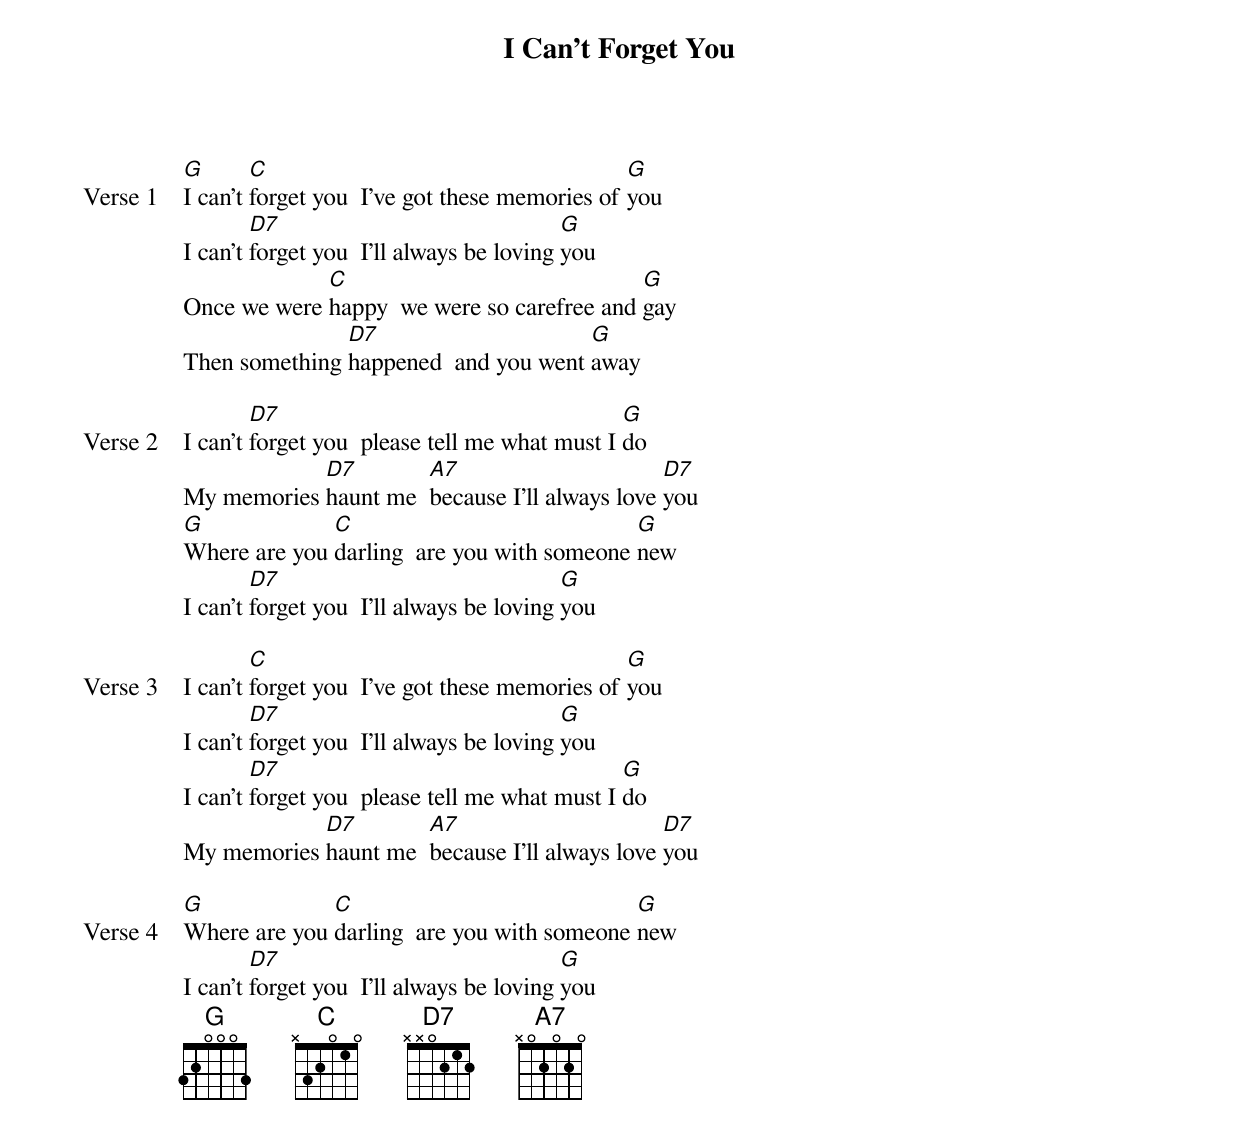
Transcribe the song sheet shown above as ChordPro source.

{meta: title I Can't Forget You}
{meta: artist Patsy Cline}
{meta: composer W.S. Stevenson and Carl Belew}
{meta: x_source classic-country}
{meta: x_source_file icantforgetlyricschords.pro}
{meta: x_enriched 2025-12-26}

{start_of_verse: Verse 1}
[G]I can't [C]forget you  I've got these memories of [G]you
I can't [D7]forget you  I'll always be loving [G]you
Once we were [C]happy  we were so carefree and [G]gay
Then something [D7]happened  and you went [G]away
{end_of_verse}

{start_of_verse: Verse 2}
I can't [D7]forget you  please tell me what must I [G]do
My memories [D7]haunt me  [A7]because I'll always love [D7]you
[G]Where are you [C]darling  are you with someone [G]new
I can't [D7]forget you  I'll always be loving [G]you
{end_of_verse}

{start_of_verse: Verse 3}
I can't [C]forget you  I've got these memories of [G]you
I can't [D7]forget you  I'll always be loving [G]you
I can't [D7]forget you  please tell me what must I [G]do
My memories [D7]haunt me  [A7]because I'll always love [D7]you
{end_of_verse}

{start_of_verse: Verse 4}
[G]Where are you [C]darling  are you with someone [G]new
I can't [D7]forget you  I'll always be loving [G]you
{end_of_verse}
